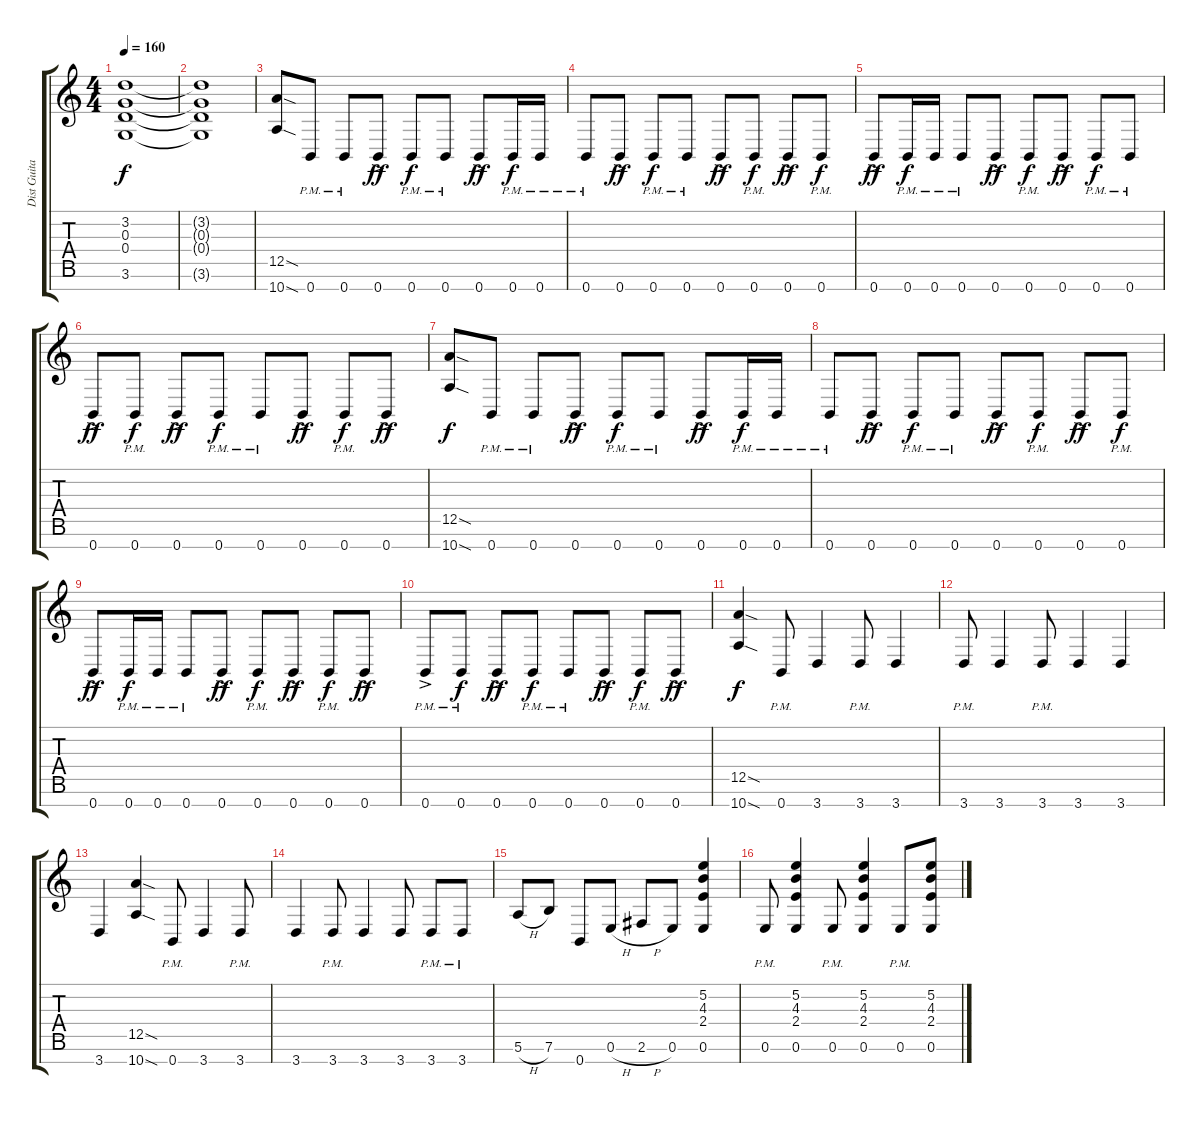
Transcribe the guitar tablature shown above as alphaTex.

\track ("Dist Guitar L" "Dist Guita") {instrument overdrivenguitar}
\staff {score tabs}
\tuning (E4 B3 G3 D3 A2 E2 B1) {hide}
\ts (4 4)
\tempo 160
\clef g2
\ks c
(3.2 0.3 0.4 3.6).1{dy f} |
(3.2{t} 0.3{t} 0.4{t} 3.6{t}).1 |
(12.5{sod} 10.7{sod}).8 0.7{pm}.8 0.7{pm}.8 0.7{ac}.8{dy ff} 0.7{pm}.8{dy f} 0.7{pm}.8 0.7{ac}.8{dy ff} 0.7{pm}.16{dy f} 0.7{pm}.16 |
0.7{pm}.8 0.7{ac}.8{dy ff} 0.7{pm}.8{dy f} 0.7{pm}.8 0.7{ac}.8{dy ff} 0.7{pm}.8{dy f} 0.7{ac}.8{dy ff} 0.7{pm}.8{dy f} |
0.7{ac}.8{dy ff} 0.7{pm}.16{dy f} 0.7{pm}.16 0.7{pm}.8 0.7{ac}.8{dy ff} 0.7{pm}.8{dy f} 0.7{ac}.8{dy ff} 0.7{pm}.8{dy f} 0.7{pm}.8 |
0.7{ac}.8{dy ff} 0.7{pm}.8{dy f} 0.7{ac}.8{dy ff} 0.7{pm}.8{dy f} 0.7{pm}.8 0.7{ac}.8{dy ff} 0.7{pm}.8{dy f} 0.7{ac}.8{dy ff} |
(12.5{sod} 10.7{sod}).8{dy f} 0.7{pm}.8 0.7{pm}.8 0.7{ac}.8{dy ff} 0.7{pm}.8{dy f} 0.7{pm}.8 0.7{ac}.8{dy ff} 0.7{pm}.16{dy f} 0.7{pm}.16 |
0.7{pm}.8 0.7{ac}.8{dy ff} 0.7{pm}.8{dy f} 0.7{pm}.8 0.7{ac}.8{dy ff} 0.7{pm}.8{dy f} 0.7{ac}.8{dy ff} 0.7{pm}.8{dy f} |
0.7{ac}.8{dy ff} 0.7{pm}.16{dy f} 0.7{pm}.16 0.7{pm}.8 0.7{ac}.8{dy ff} 0.7{pm}.8{dy f} 0.7{ac}.8{dy ff} 0.7{pm}.8{dy f} 0.7{ac}.8{dy ff} |
0.7{ac pm}.8 0.7{pm}.8{dy f} 0.7{ac}.8{dy ff} 0.7{pm}.8{dy f} 0.7{pm}.8 0.7{ac}.8{dy ff} 0.7{pm}.8{dy f} 0.7{ac}.8{dy ff} |
(12.5{sod} 10.7{sod}).4{dy f} 0.7{pm}.8 3.7.4 3.7{pm}.8 3.7.4 |
3.7{pm}.8 3.7.4 3.7{pm}.8 3.7.4 3.7.4 |
3.7.4 (12.5{sod} 10.7{sod}).4 0.7{pm}.8 3.7.4 3.7{pm}.8 |
3.7.4 3.7{pm}.8 3.7.4 3.7.8 3.7{pm}.8 3.7{pm}.8 |
5.6{h}.8 7.6.8 0.7.8 0.6{h}.8 2.6{h}.8 0.6.8 (5.2 4.3 2.4 0.6).4 |
0.6{pm}.8 (5.2 4.3 2.4 0.6).4 0.6{pm}.8 (5.2 4.3 2.4 0.6).4 0.6{pm}.8 (5.2 4.3 2.4 0.6).8
